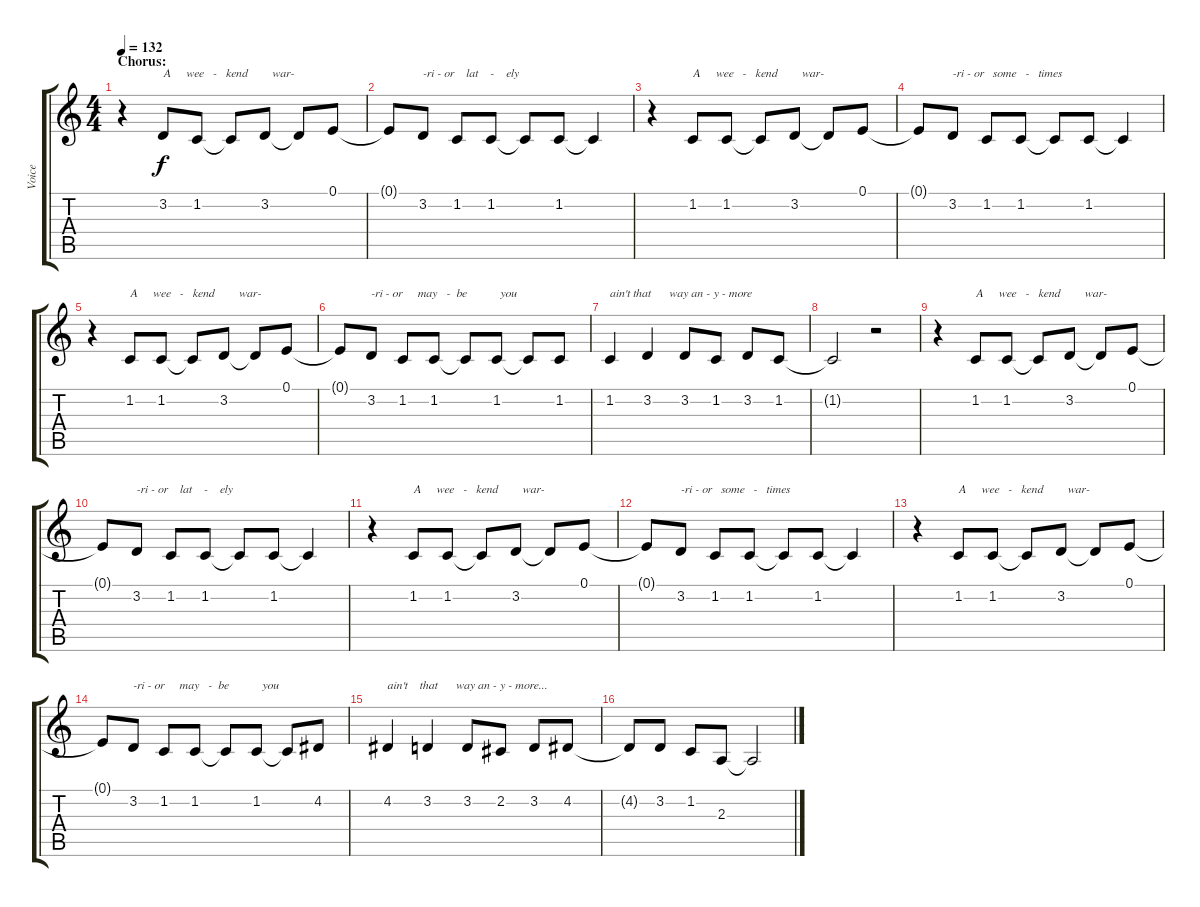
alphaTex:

\track ("Voice" "Voice") {instrument violin}
\staff {score tabs}
\tuning (E4 B3 G3 D3 A2 E2) {hide}
\ts (4 4)
\section ("" "Chorus:")
\tempo 132
\clef g2
\ks c
r.4{dy f} 3.2.8{txt "A     wee   -   kend        war-"} 1.2.8 1.2{t}.8 3.2.8 3.2{t}.8 0.1.8 |
0.1{t}.8 3.2.8{txt "-ri - or    lat    -    ely"} 1.2.8 1.2.8 1.2{t}.8 1.2.8 1.2{t}.4 |
r.4 1.2.8{txt "A     wee   -   kend        war-"} 1.2.8 1.2{t}.8 3.2.8 3.2{t}.8 0.1.8 |
0.1{t}.8 3.2.8{txt "-ri - or   some   -   times"} 1.2.8 1.2.8 1.2{t}.8 1.2.8 1.2{t}.4 |
r.4 1.2.8{txt "A     wee   -   kend        war-"} 1.2.8 1.2{t}.8 3.2.8 3.2{t}.8 0.1.8 |
0.1{t}.8 3.2.8{txt "-ri - or     may   -  be           you"} 1.2.8 1.2.8 1.2{t}.8 1.2.8 1.2{t}.8 1.2.8 |
1.2.4{txt "ain't that      way an - y - more"} 3.2.4 3.2.8 1.2.8 3.2.8 1.2.8 |
1.2{t}.2 r.2 |
r.4 1.2.8{txt "A     wee   -   kend        war-"} 1.2.8 1.2{t}.8 3.2.8 3.2{t}.8 0.1.8 |
0.1{t}.8 3.2.8{txt "-ri - or    lat    -    ely"} 1.2.8 1.2.8 1.2{t}.8 1.2.8 1.2{t}.4 |
r.4 1.2.8{txt "A     wee   -   kend        war-"} 1.2.8 1.2{t}.8 3.2.8 3.2{t}.8 0.1.8 |
0.1{t}.8 3.2.8{txt "-ri - or   some   -   times"} 1.2.8 1.2.8 1.2{t}.8 1.2.8 1.2{t}.4 |
r.4 1.2.8{txt "A     wee   -   kend        war-"} 1.2.8 1.2{t}.8 3.2.8 3.2{t}.8 0.1.8 |
0.1{t}.8 3.2.8{txt "-ri - or     may   -  be           you"} 1.2.8 1.2.8 1.2{t}.8 1.2.8 1.2{t}.8 4.2.8 |
4.2.4{txt "ain't    that      way an - y - more..."} 3.2.4 3.2.8 2.2.8 3.2.8 4.2.8 |
4.2{t}.8 3.2.8 1.2.8 2.3.8 2.3{t}.2
